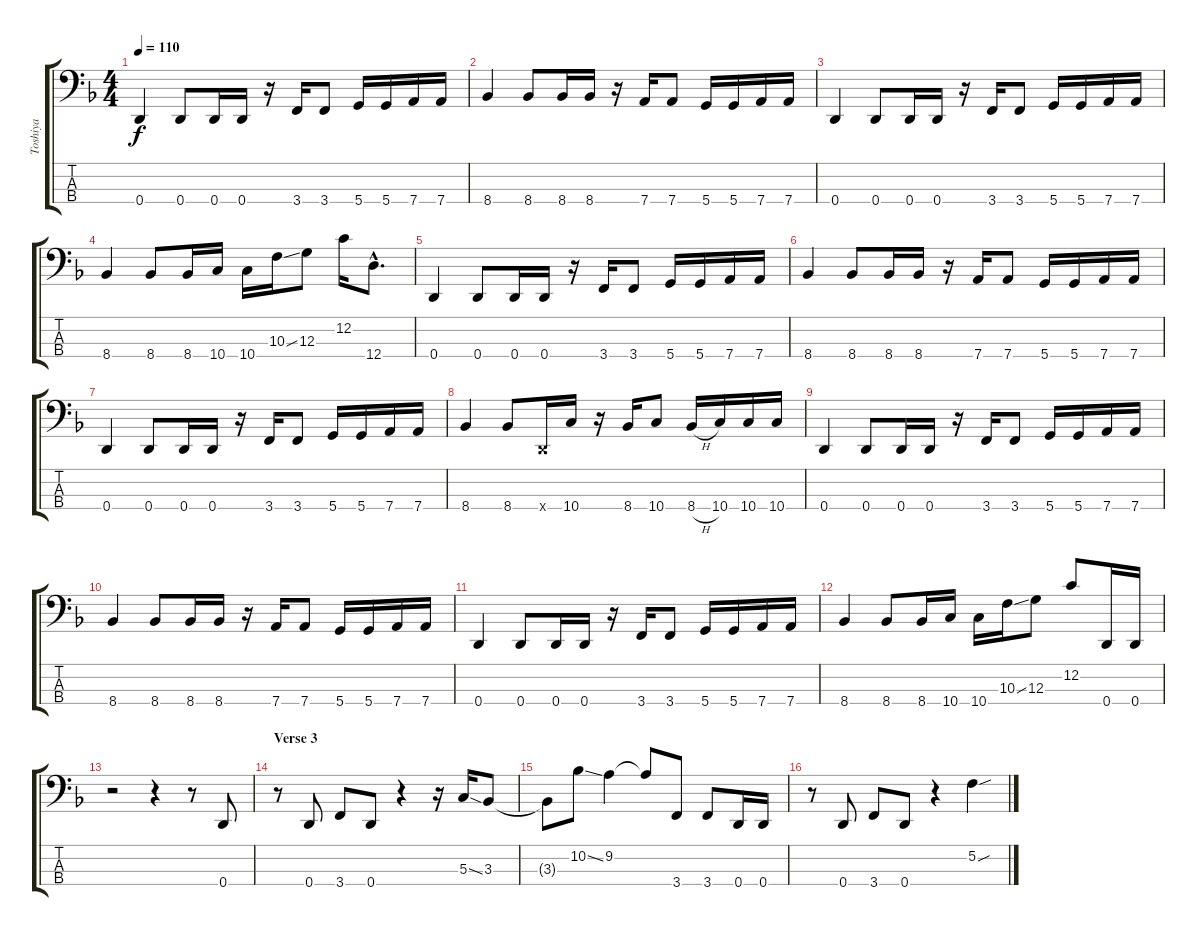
\track ("Toshiya" "Toshiya") {instrument electricbasspick}
\staff {score tabs}
\tuning (F2 C2 G1 D1) {hide}
\ts (4 4)
\tempo 110
\clef f4
\ks f
0.4.4{dy f} 0.4.8 0.4.16 0.4.16 r.16 3.4.16 3.4.8 5.4.16 5.4.16 7.4.16 7.4.16 |
8.4.4 8.4.8 8.4.16 8.4.16 r.16 7.4.16 7.4.8 5.4.16 5.4.16 7.4.16 7.4.16 |
0.4.4 0.4.8 0.4.16 0.4.16 r.16 3.4.16 3.4.8 5.4.16 5.4.16 7.4.16 7.4.16 |
8.4.4 8.4.8 8.4.16 10.4.16 10.4.16 10.3{ss}.16 12.3.8 12.2.16 12.4{hac}.8{d} |
0.4.4 0.4.8 0.4.16 0.4.16 r.16 3.4.16 3.4.8 5.4.16 5.4.16 7.4.16 7.4.16 |
8.4.4 8.4.8 8.4.16 8.4.16 r.16 7.4.16 7.4.8 5.4.16 5.4.16 7.4.16 7.4.16 |
0.4.4 0.4.8 0.4.16 0.4.16 r.16 3.4.16 3.4.8 5.4.16 5.4.16 7.4.16 7.4.16 |
8.4.4 8.4.8 0.4{x}.16 10.4.16 r.16 8.4.16 10.4.8 8.4{h}.16 10.4.16 10.4.16 10.4.16 |
0.4.4 0.4.8 0.4.16 0.4.16 r.16 3.4.16 3.4.8 5.4.16 5.4.16 7.4.16 7.4.16 |
8.4.4 8.4.8 8.4.16 8.4.16 r.16 7.4.16 7.4.8 5.4.16 5.4.16 7.4.16 7.4.16 |
0.4.4 0.4.8 0.4.16 0.4.16 r.16 3.4.16 3.4.8 5.4.16 5.4.16 7.4.16 7.4.16 |
8.4.4 8.4.8 8.4.16 10.4.16 10.4.16 10.3{ss}.16 12.3.8 12.2.8 0.4.16 0.4.16 |
r.2 r.4 r.8 0.4.8 |
\section ("" "Verse 3")
r.8 0.4.8 3.4.8 0.4.8 r.4 r.16 5.3{ss}.16 3.3.8 |
3.3{t}.8 10.2{ss}.8 9.2.4 9.2{t}.8 3.4.8 3.4.8 0.4.16 0.4.16 |
r.8 0.4.8 3.4.8 0.4.8 r.4 5.2{sou}.4
